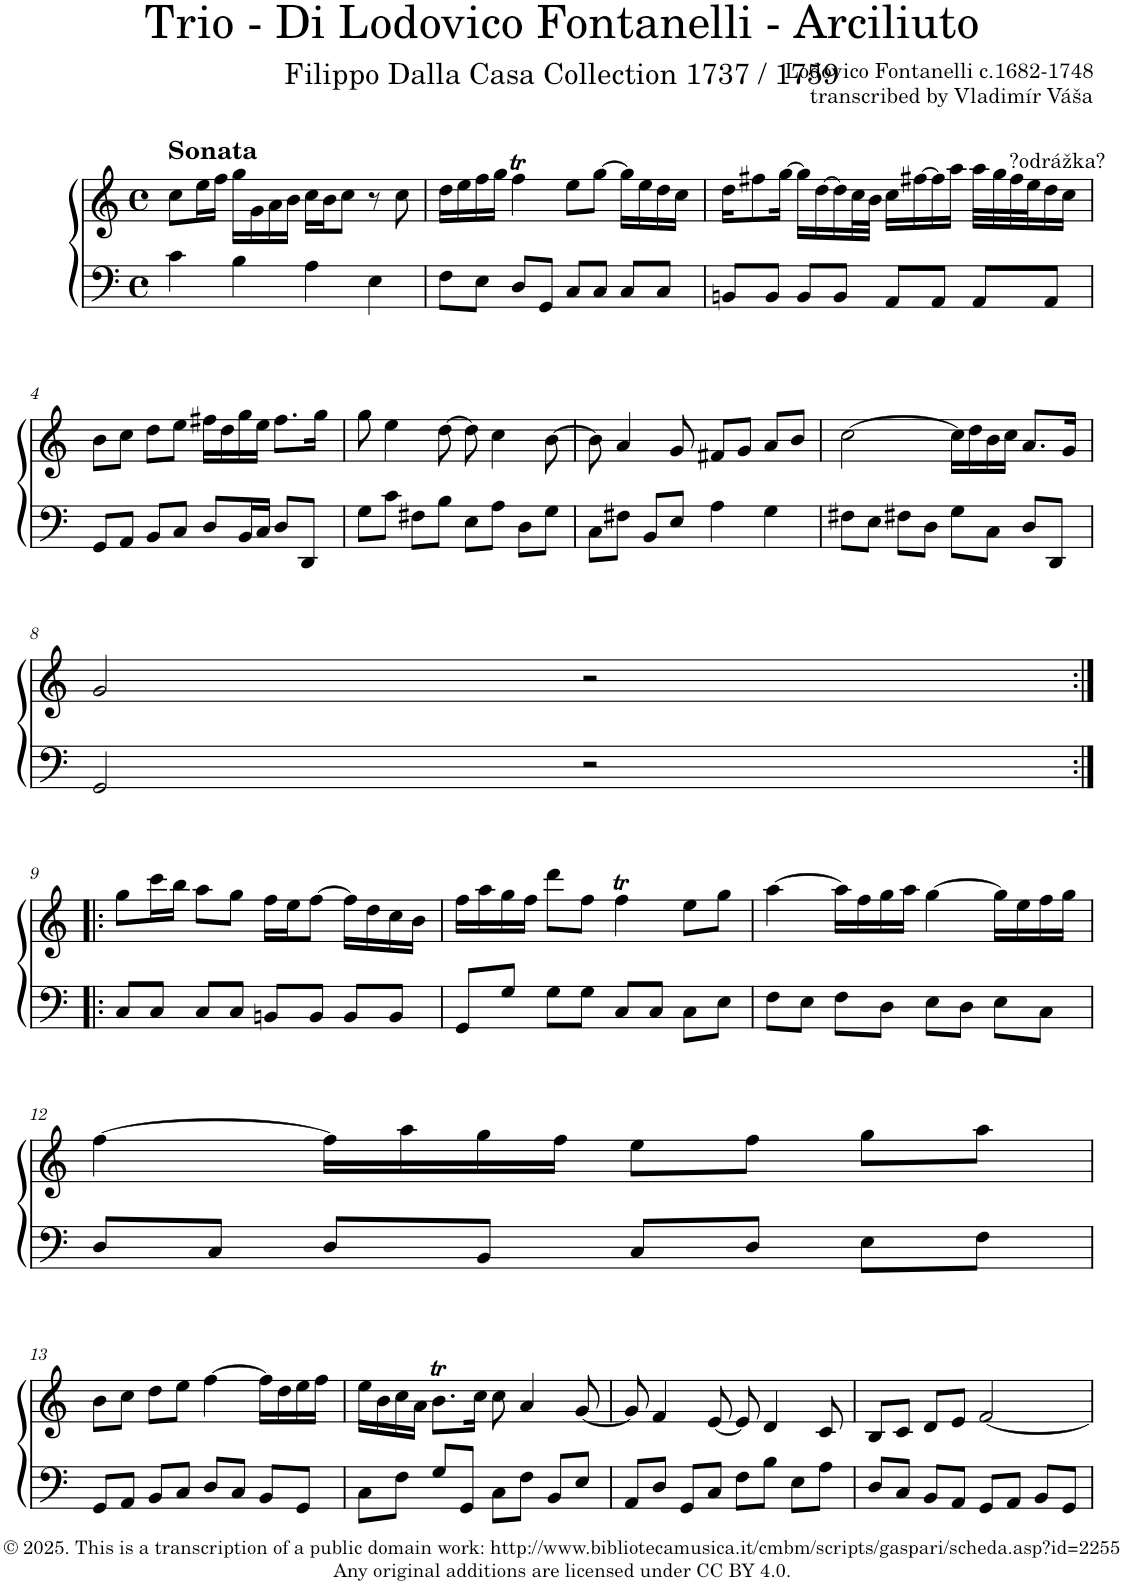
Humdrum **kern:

**kern	**kern
*part2	*part1
*staff2	*staff1
*I"Theorba	*I"Arciloutna
*clefF4	*clefG2
*	*Trd7c12
*k[]	*k[]
*M4/4	*M4/4
*met(c)	*met(c)
=1	=1
!	!LO:TX:a:B:t=Sonata
4c\	8cc\L
.	16ee\L
.	16ff\JJ
4B\	16gg\LL
.	16g\
.	16a\
.	16b\JJ
4A\	16cc\LL
.	16b\J
.	8cc\J
4E\	8r
.	8cc\
=2	=2
8F\L	16dd\LL
.	16ee\
8E\J	16ff\
.	16gg\JJ
8D/L	4ffT\
8GG/J	.
8C/L	8ee\L
8C/J	[8gg\J
8C/L	16gg\LL]
.	16ee\
8C/J	16dd\
.	16cc\JJ
=3	=3
8BBn/L	16dd\KL
.	8ff#X\
8BB/J	.
.	[16gg\Jk
8BB/L	16gg\LL]
.	[16dd\
8BB/J	16dd\]
.	32cc\L
.	32b\JJJ
8AA/L	16cc\LL
.	[16ff#X\
8AA/J	16ff#\]
.	16aa\JJ
8AA/L	32aa\LLL
.	32gg\
!	!LO:TX:a:t=?odrážka?
.	32ff#\
.	32ee\J
8AA/J	16dd\
.	16cc\JJ
!!LO:LB:g=z
=4	=4
8GG/L	8b\L
8AA/J	8cc\J
8BB/L	8dd\L
8C/J	8ee\J
8D/L	16ff#X\LL
.	16dd\
16BB/L	16gg\
16C/JJ	16ee\JJ
8D/L	8.ff#\L
8DD/J	.
.	16gg\Jk
=5	=5
8G\L	8gg\
8c\J	4ee\
8F#X\L	.
8B\J	[8dd\
8E\L	8dd\]
8A\J	4cc\
8D\L	.
8G\J	[8b\
=6	=6
8C\L	8b\]
8F#X\J	4a/
8BB/L	.
8E/J	8g/
4A\	8f#X/L
.	8g/J
4G\	8a/L
.	8b/J
=7	=7
8F#X\L	[2cc\
8E\J	.
8F#X\L	.
8D\J	.
8G\L	16cc\LL]
.	16dd\
8C\J	16b\
.	16cc\JJ
8D/L	8.a/L
8DD/J	.
.	16g/Jk
!!LO:LB:g=z
=8	=8
2GG/	2g/
2r	2r
!!LO:LB:g=z
=9:|!|:	=9:|!|:
8C/L	8gg\L
8C/J	16ccc\L
.	16bb\JJ
8C/L	8aa\L
8C/J	8gg\J
8BBn/L	16ff\LL
.	16ee\J
8BB/J	[8ff\J
8BB/L	16ff\LL]
.	16dd\
8BB/J	16cc\
.	16b\JJ
=10	=10
8GG/L	16ff\LL
.	16aa\
8G/J	16gg\
.	16ff\JJ
8G\L	8ddd\L
8G\J	8ff\J
8C/L	4ffT\
8C/J	.
8C\L	8ee\L
8E\J	8gg\J
=11	=11
8F\L	[4aa\
8E\J	.
8F\L	16aa\LL]
.	16ff\
8D\J	16gg\
.	16aa\JJ
8E\L	[4gg\
8D\J	.
8E\L	16gg\LL]
.	16ee\
8C\J	16ff\
.	16gg\JJ
!!LO:LB:g=z
=12	=12
8D/L	[4ff\
8C/J	.
8D/L	16ff\LL]
.	16aa\
8BB/J	16gg\
.	16ff\JJ
8C/L	8ee\L
8D/J	8ff\J
8E\L	8gg\L
8F\J	8aa\J
!!LO:LB:g=z
=13	=13
8GG/L	8b\L
8AA/J	8cc\J
8BB/L	8dd\L
8C/J	8ee\J
8D/L	[4ff\
8C/J	.
8BB/L	16ff\LL]
.	16dd\
8GG/J	16ee\
.	16ff\JJ
=14	=14
8C\L	16ee\LL
.	16b\
8F\J	16cc\
.	16a\JJ
8G/L	8.bt\L
8GG/J	.
.	16cc\Jk
8C\L	8cc\
8F\J	4a/
8BB/L	.
8E/J	[8g/
=15	=15
8AA/L	8g/]
8D/J	4f/
8GG/L	.
8C/J	[8e/
8F\L	8e/]
8B\J	4d/
8E\L	.
8A\J	8c/
=16	=16
8D/L	8B/L
8C/J	8c/J
8BB/L	8d/L
8AA/J	8e/J
8GG/L	[2f/
8AA/J	.
8BB/L	.
8GG/J	.
=	=
*-	*-
